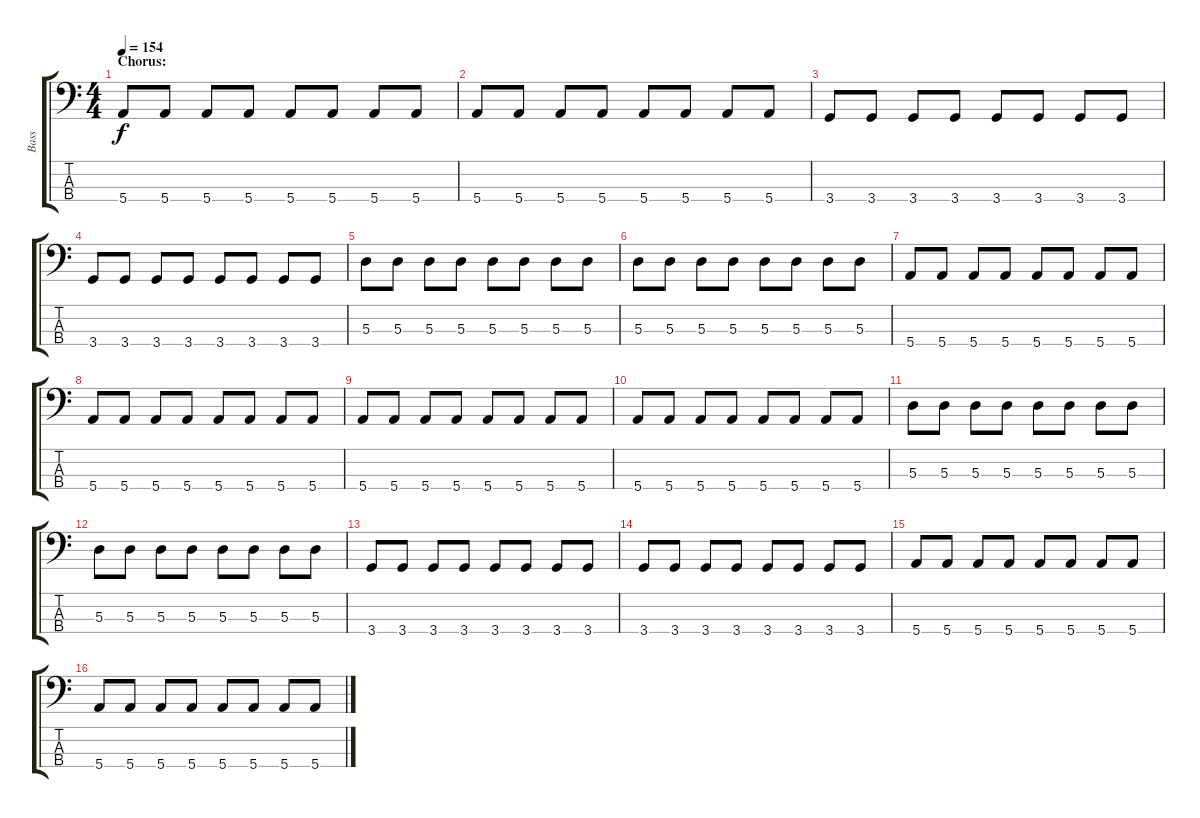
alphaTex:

\track ("Bass" "Bass") {instrument electricbasspick}
\staff {score tabs}
\tuning (G2 D2 A1 E1) {hide}
\ts (4 4)
\section ("" "Chorus:")
\tempo 154
\clef f4
\ks c
5.4.8{dy f} 5.4.8 5.4.8 5.4.8 5.4.8 5.4.8 5.4.8 5.4.8 |
5.4.8 5.4.8 5.4.8 5.4.8 5.4.8 5.4.8 5.4.8 5.4.8 |
3.4.8 3.4.8 3.4.8 3.4.8 3.4.8 3.4.8 3.4.8 3.4.8 |
3.4.8 3.4.8 3.4.8 3.4.8 3.4.8 3.4.8 3.4.8 3.4.8 |
5.3.8 5.3.8 5.3.8 5.3.8 5.3.8 5.3.8 5.3.8 5.3.8 |
5.3.8 5.3.8 5.3.8 5.3.8 5.3.8 5.3.8 5.3.8 5.3.8 |
5.4.8 5.4.8 5.4.8 5.4.8 5.4.8 5.4.8 5.4.8 5.4.8 |
5.4.8 5.4.8 5.4.8 5.4.8 5.4.8 5.4.8 5.4.8 5.4.8 |
5.4.8 5.4.8 5.4.8 5.4.8 5.4.8 5.4.8 5.4.8 5.4.8 |
5.4.8 5.4.8 5.4.8 5.4.8 5.4.8 5.4.8 5.4.8 5.4.8 |
5.3.8 5.3.8 5.3.8 5.3.8 5.3.8 5.3.8 5.3.8 5.3.8 |
5.3.8 5.3.8 5.3.8 5.3.8 5.3.8 5.3.8 5.3.8 5.3.8 |
3.4.8 3.4.8 3.4.8 3.4.8 3.4.8 3.4.8 3.4.8 3.4.8 |
3.4.8 3.4.8 3.4.8 3.4.8 3.4.8 3.4.8 3.4.8 3.4.8 |
5.4.8 5.4.8 5.4.8 5.4.8 5.4.8 5.4.8 5.4.8 5.4.8 |
5.4.8 5.4.8 5.4.8 5.4.8 5.4.8 5.4.8 5.4.8 5.4.8
